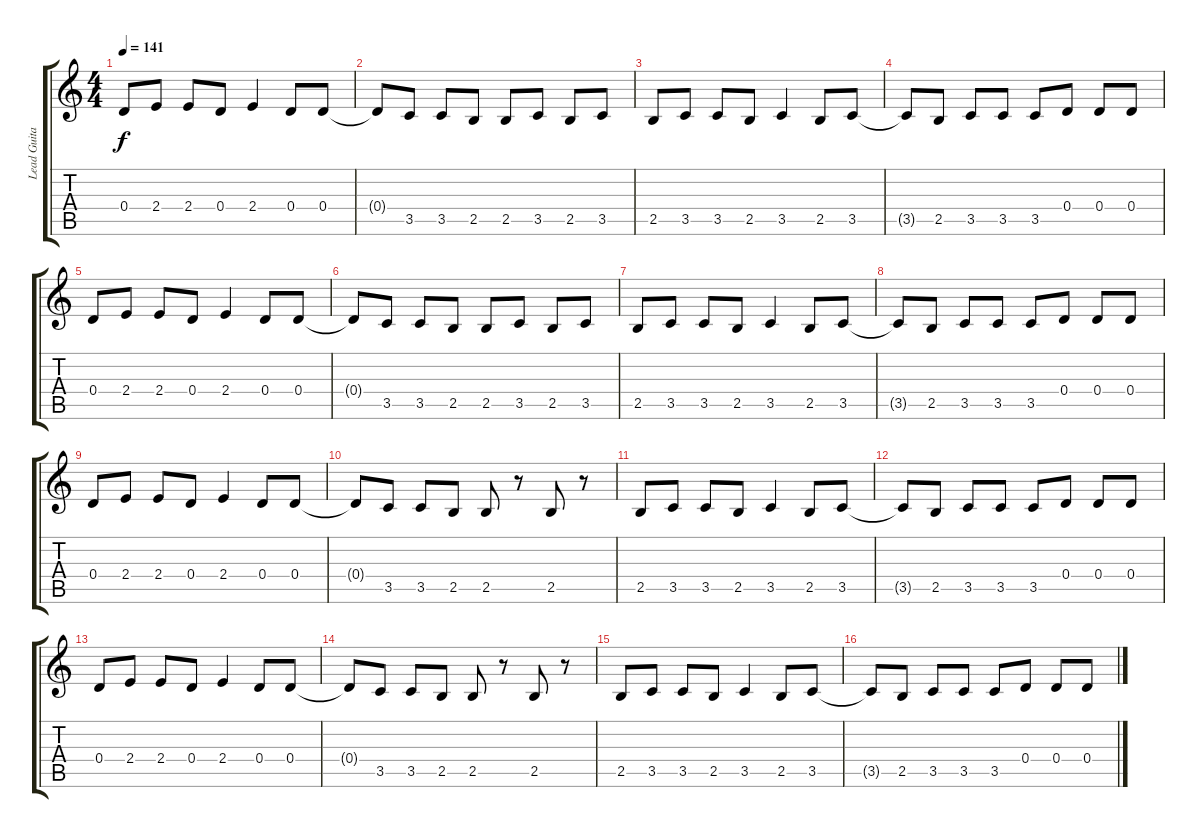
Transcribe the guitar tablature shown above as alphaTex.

\track ("Lead Guitar 2" "Lead Guita") {instrument distortionguitar}
\staff {score tabs}
\tuning (E4 B3 G3 D3 A2 E2) {hide}
\ts (4 4)
\tempo 141
\clef g2
\ks c
0.4.8{dy f} 2.4.8 2.4.8 0.4.8 2.4.4 0.4.8 0.4.8 |
0.4{t}.8 3.5.8 3.5.8 2.5.8 2.5.8 3.5.8 2.5.8 3.5.8 |
2.5.8 3.5.8 3.5.8 2.5.8 3.5.4 2.5.8 3.5.8 |
3.5{t}.8 2.5.8 3.5.8 3.5.8 3.5.8 0.4.8 0.4.8 0.4.8 |
0.4.8 2.4.8 2.4.8 0.4.8 2.4.4 0.4.8 0.4.8 |
0.4{t}.8 3.5.8 3.5.8 2.5.8 2.5.8 3.5.8 2.5.8 3.5.8 |
2.5.8 3.5.8 3.5.8 2.5.8 3.5.4 2.5.8 3.5.8 |
3.5{t}.8 2.5.8 3.5.8 3.5.8 3.5.8 0.4.8 0.4.8 0.4.8 |
0.4.8 2.4.8 2.4.8 0.4.8 2.4.4 0.4.8 0.4.8 |
0.4{t}.8 3.5.8 3.5.8 2.5.8 2.5.8 r.8 2.5.8 r.8 |
2.5.8 3.5.8 3.5.8 2.5.8 3.5.4 2.5.8 3.5.8 |
3.5{t}.8 2.5.8 3.5.8 3.5.8 3.5.8 0.4.8 0.4.8 0.4.8 |
0.4.8 2.4.8 2.4.8 0.4.8 2.4.4 0.4.8 0.4.8 |
0.4{t}.8 3.5.8 3.5.8 2.5.8 2.5.8 r.8 2.5.8 r.8 |
2.5.8 3.5.8 3.5.8 2.5.8 3.5.4 2.5.8 3.5.8 |
3.5{t}.8 2.5.8 3.5.8 3.5.8 3.5.8 0.4.8 0.4.8 0.4.8
